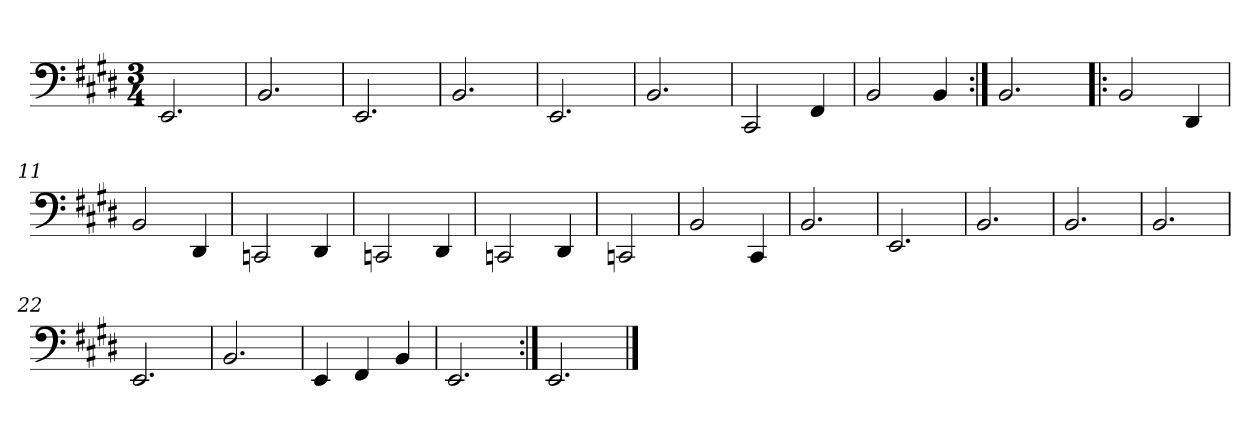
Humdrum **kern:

**kern
*part1
*staff1
*k[f#c#g#d#]
*E:
*M3/4
*MM172
=1
*k[f#c#g#d#]
*E:
*M3/4
2.EE
=2
2.BB
=3
2.EE
=4
2.BB
=5
2.EE
=6
2.BB
=7
2CC#
4FF#
=8
2BB
4BB
=9:|!
2.BB
=10!|:
2BB
4DD#
=11
2BB
4DD#
=12
2CCn
4DD#
=13
2CCn
4DD#
=14
2CCn
4DD#
=15
2CCn
=16
2BB
4CC#
=17
2.BB
=18
2.EE
=19
2.BB
=20
2.BB
=21
2.BB
=22
2.EE
=23
2.BB
=24
4EE
4FF#
4BB
=25
2.EE
=26:|!
2.EE
==
*-
